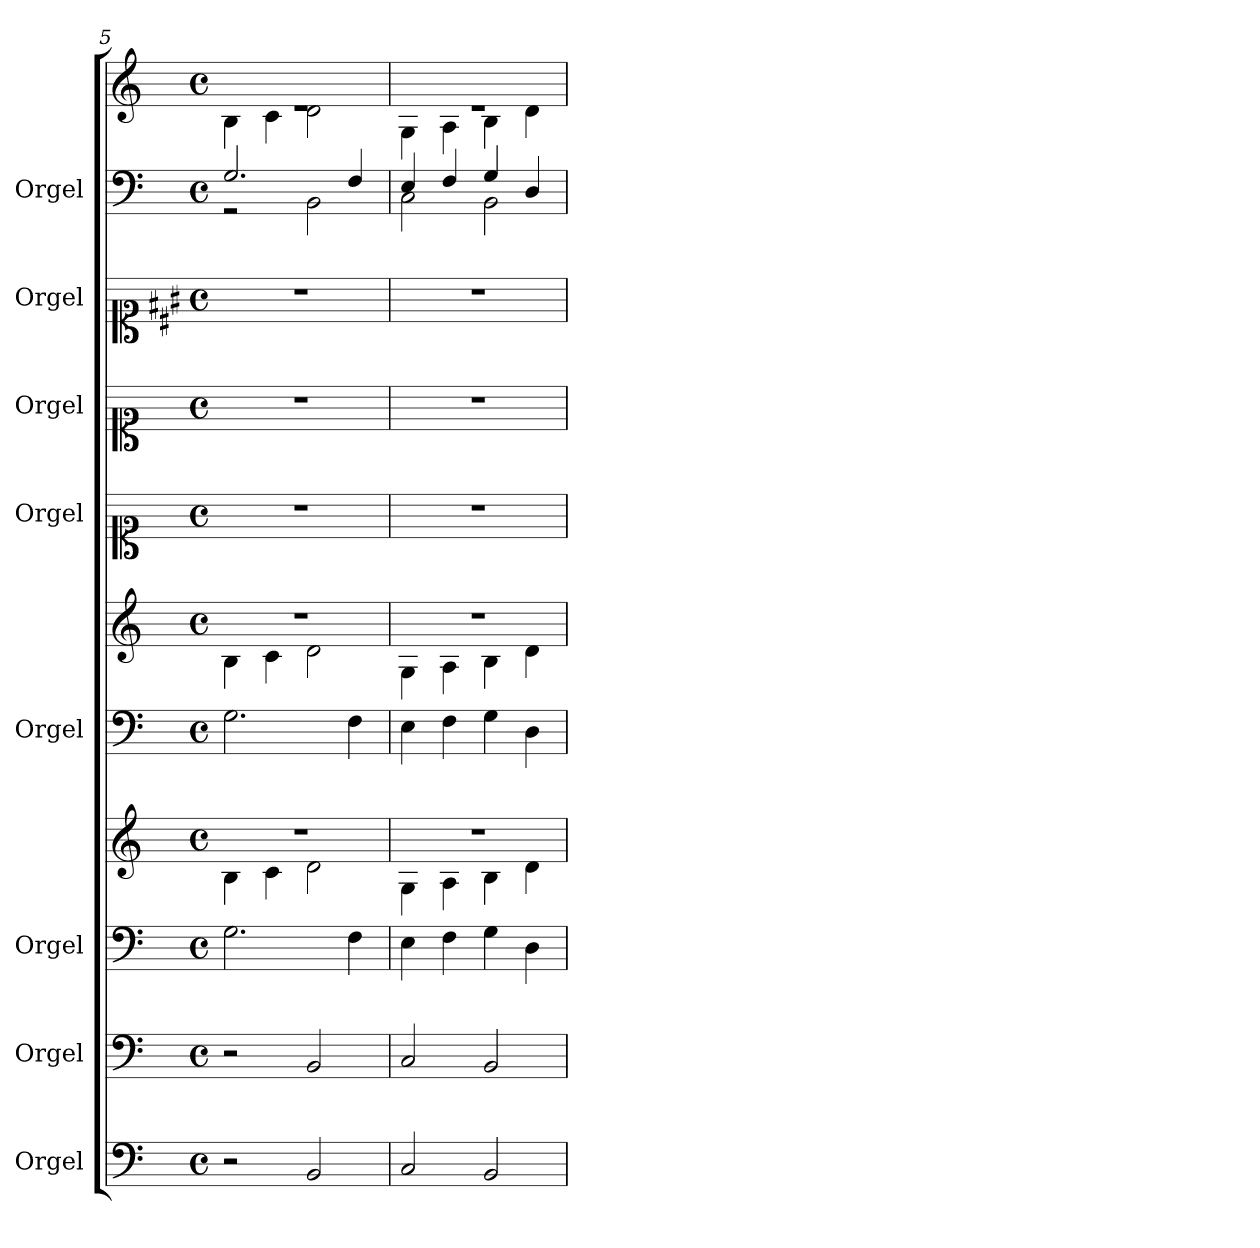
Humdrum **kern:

**kern	**kern	**kern	**kern	**kern	**kern	**kern	**kern	**kern	**kern	**kern
*part8	*part7	*part6	*part6	*part5	*part5	*part4	*part3	*part2	*part1	*part1
*staff11	*staff10	*staff9	*staff8	*staff7	*staff6	*staff5	*staff4	*staff3	*staff2	*staff1
*I"Orgel	*I"Orgel	*I"Orgel	*	*I"Orgel	*	*I"Orgel	*I"Orgel	*I"Orgel	*I"Orgel	*
*clefF4	*clefF4	*clefF4	*clefG2	*clefF4	*clefG2	*clefC1	*clefC1	*clefC1	*clefF4	*clefG2
*	*	*	*	*	*	*	*	*ITrd5c9	*	*
*k[]	*k[]	*k[]	*k[]	*k[]	*k[]	*k[]	*k[]	*k[]	*k[]	*k[]
*M4/4	*M4/4	*M4/4	*M4/4	*M4/4	*M4/4	*M4/4	*M4/4	*M4/4	*M4/4	*M4/4
*met(c)	*met(c)	*met(c)	*met(c)	*met(c)	*met(c)	*met(c)	*met(c)	*met(c)	*met(c)	*met(c)
=5	=5	=5	=5	=5	=5	=5	=5	=5	=5	=5
*	*	*	*^	*	*^	*	*	*	*^	*^
2r	2r	2.G\	1r	4B\	2.G\	1r	4B\	1r	1r	1r	2.G/	2r	1re	4B\
.	.	.	.	4c\	.	.	4c\	.	.	.	.	.	.	4c\
2BB/	2BB/	.	.	2d\	.	.	2d\	.	.	.	.	2BB\	.	2d\
.	.	4F\	.	.	4F\	.	.	.	.	.	4F/	.	.	.
=6	=6	=6	=6	=6	=6	=6	=6	=6	=6	=6	=6	=6	=6	=6
2C/	2C/	4E\	1r	4G\	4E\	1r	4G\	1r	1r	1r	4E/	2C\	1re	4G\
.	.	4F\	.	4A\	4F\	.	4A\	.	.	.	4F/	.	.	4A\
2BB/	2BB/	4G\	.	4B\	4G\	.	4B\	.	.	.	4G/	2BB\	.	4B\
.	.	4D\	.	4d\	4D\	.	4d\	.	.	.	4D/	.	.	4d\
*	*	*	*	*	*	*	*	*	*	*	*v	*v	*	*
*	*	*	*v	*v	*	*v	*v	*	*	*	*	*v	*v
=	=	=	=	=	=	=	=	=	=	=
*-	*-	*-	*-	*-	*-	*-	*-	*-	*-	*-
